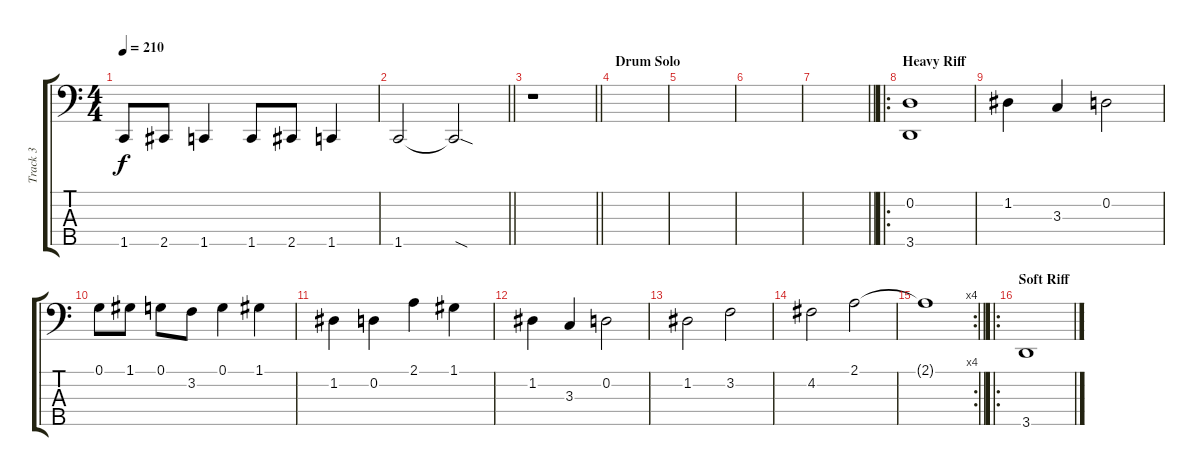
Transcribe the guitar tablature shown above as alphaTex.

\track ("Track 3" "Track 3") {instrument electricbassfinger}
\staff {score tabs}
\tuning (G2 D2 A1 E1 B0) {hide}
\ts (4 4)
\tempo 210
\clef f4
\ks c
1.5.8{dy f} 2.5.8 1.5.4 1.5.8 2.5.8 1.5.4 |
\barLineRight lightlight
1.5.2 1.5{sod t}.2 |
\barLineRight lightlight
r.1 |
\section ("" "Drum Solo")
|
|
|
\barLineRight lightlight
|
\ro
\section ("" "Heavy Riff")
(0.2 3.5).1 |
1.2.4 3.3.4 0.2.2 |
0.1.8 1.1.8 0.1.8 3.2.8 0.1.4 1.1.4 |
1.2.4 0.2.4 2.1.4 1.1.4 |
1.2.4 3.3.4 0.2.2 |
1.2.2 3.2.2 |
4.2.2 2.1.2 |
\rc 4
\barLineRight lightlight
2.1{t}.1 |
\ro
\section ("" "Soft Riff")
3.5.1
